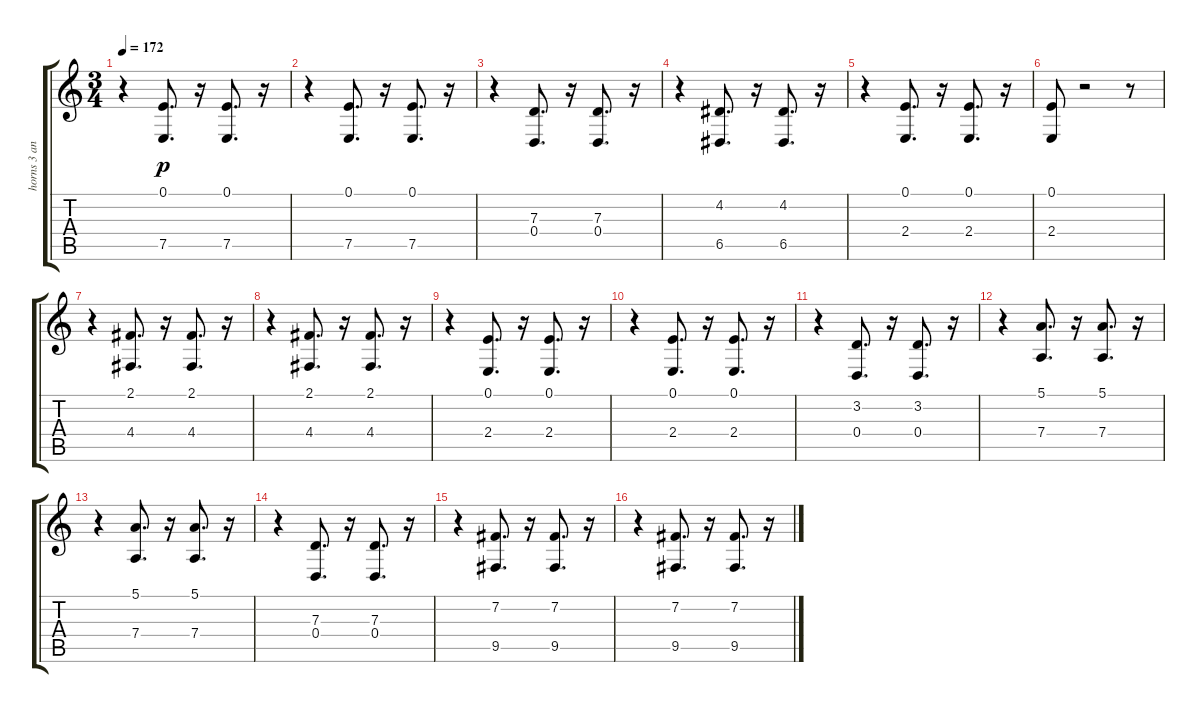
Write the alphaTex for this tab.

\track ("horns 3 and 4" "horns 3 an") {instrument frenchhorn}
\staff {score tabs}
\tuning (E4 B3 G3 D3 A2 E2) {hide}
\ts (3 4)
\tempo 172
\clef g2
\ks c
r.4{dy p} (0.1 7.5).8{d} r.16 (0.1 7.5).8{d} r.16 |
r.4 (0.1 7.5).8{d} r.16 (0.1 7.5).8{d} r.16 |
r.4 (7.3 0.4).8{d} r.16 (7.3 0.4).8{d} r.16 |
r.4 (4.2 6.5).8{d} r.16 (4.2 6.5).8{d} r.16 |
r.4 (0.1 2.4).8{d} r.16 (0.1 2.4).8{d} r.16 |
(0.1 2.4).8 r.2 r.8 |
r.4 (2.1 4.4).8{d} r.16 (2.1 4.4).8{d} r.16 |
r.4 (2.1 4.4).8{d} r.16 (2.1 4.4).8{d} r.16 |
r.4 (0.1 2.4).8{d} r.16 (0.1 2.4).8{d} r.16 |
r.4 (0.1 2.4).8{d} r.16 (0.1 2.4).8{d} r.16 |
r.4 (3.2 0.4).8{d} r.16 (3.2 0.4).8{d} r.16 |
r.4 (5.1 7.4).8{d} r.16 (5.1 7.4).8{d} r.16 |
r.4 (5.1 7.4).8{d} r.16 (5.1 7.4).8{d} r.16 |
r.4 (7.3 0.4).8{d} r.16 (7.3 0.4).8{d} r.16 |
r.4 (7.2 9.5).8{d} r.16 (7.2 9.5).8{d} r.16 |
r.4 (7.2 9.5).8{d} r.16 (7.2 9.5).8{d} r.16
